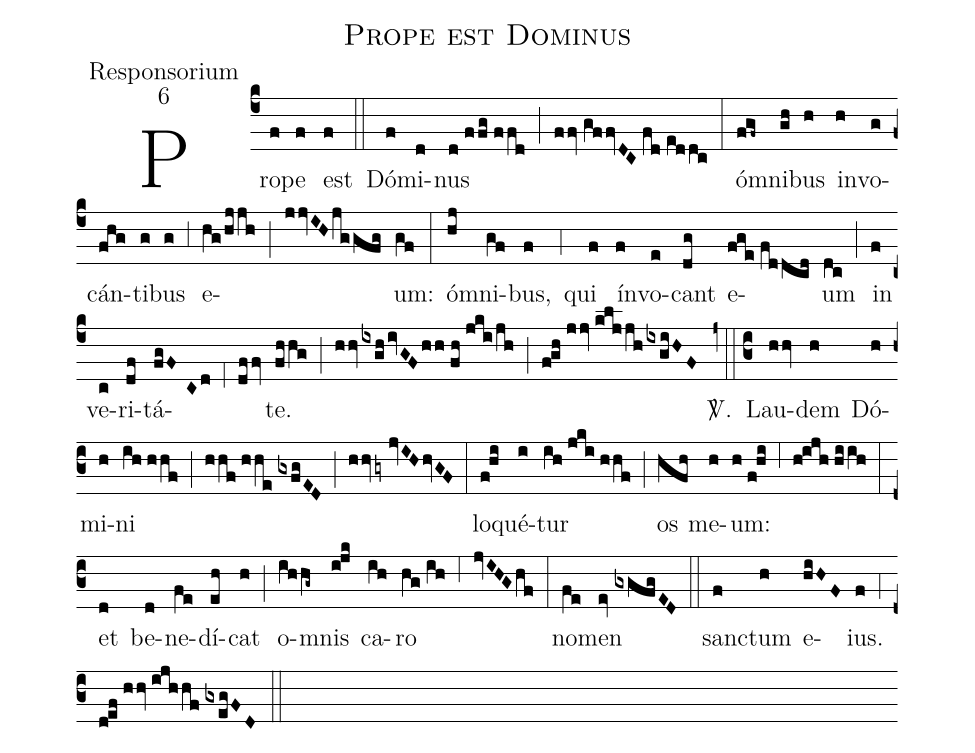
name:Prope est Dominus;
office-part:Responsorium;
mode:6;
%%
(c4) Pro(f)pe(f) est(f) (::)
Dó(f)mi(d)nus(d//ffg//ffd) (;) (ffv//gffvDC//fd//eddc) (:)
ó(fgf~)mni(gh)bus(h) in(h)vo(g)cán(fhg)ti(g)bus(g) (,3) e(hg/hjjh;jjvIH/jggfg)um:(gf) (:)
ó(hj)mni(gf)bus,(f) (,4) qui(f) ín(f)vo(e)cant(dg) e(fge//fddcd)um(dc) (;) in(f) ve(c)ri(df)tá(fgFCd,2dffv)te.(fhhg) (;) (hhv/ixgh/ivGF/hh//fh//jki/jh) (;) (f!gh//jjv//kljjh/ixgiHF)
<sp>V/</sp>.(z0::c3) Lau(hhv)dem(h) Dó(h)mi(h)ni(ih//hhf) (;) (hhf//hhe//gxfgED) (;) (hhv/gy/jvIH/hvGF) (:)
lo(f!hi)qué(i)tur(ih//jki//hhf) (;) os(hfh) me(h)um:(h//f!hi) (,6) (h!ijh//hiih) (:)
et(d) be(d)ne(fe)dí(eh)cat(h) (;) o(ihhg~)mnis(i!jk) ca(ih)ro(hg//ih) (,6) (jvIHG/hf) (:)
no(fe)men(ev//gxgfgED) (::)
san(f)ctum(h) e(hiHF)ius.(f) (,4) (d!ef//hhv//ijhhf//gxegFD) (::)
